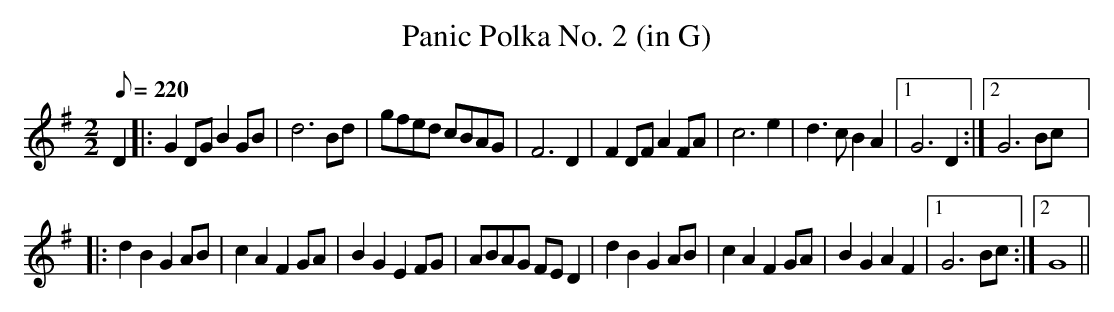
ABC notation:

X:1
T:Panic Polka No. 2 (in G)
L:1/8
M:2/2
Q:220
K:G
D2|:G2 DG B2 GB|d6 Bd|gfed cBAG|F6 D2|F2 DF A2 FA|c6 e2|d3 c B2 A2|1 G6 D2:|2 G6 Bc|:
d2 B2 G2 AB|c2 A2 F2 GA|B2 G2 E2 FG|ABAG FED2| d2 B2 G2 AB|c2 A2 F2 GA|B2 G2 A2 F2|1 G6 Bc:|2 G8||
